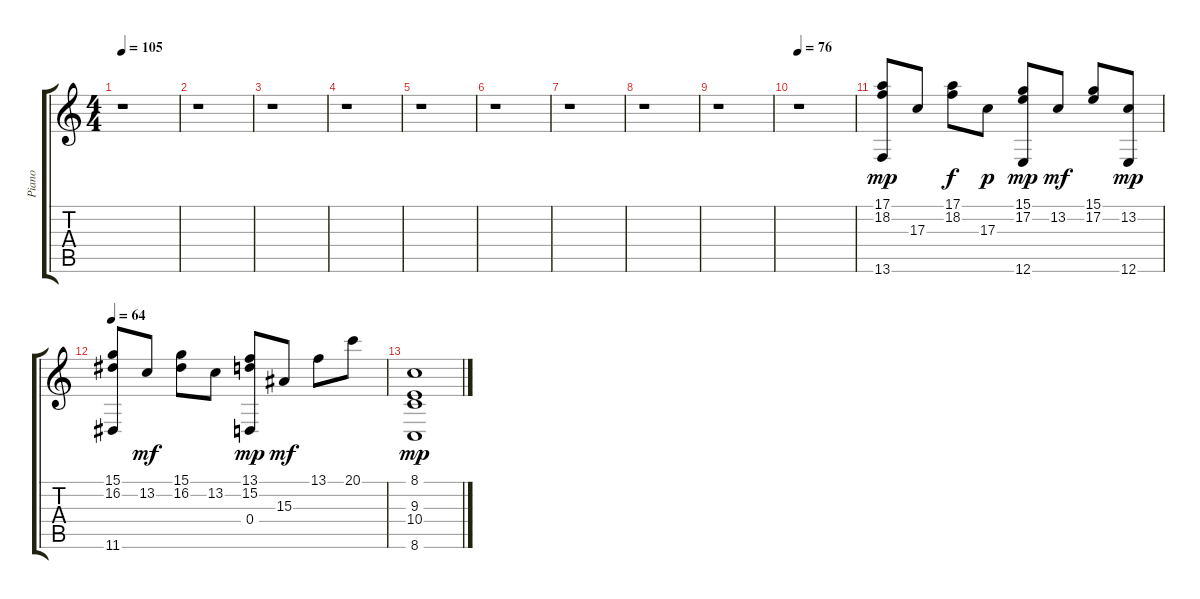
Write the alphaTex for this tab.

\track ("Piano" "Piano") {instrument acousticgrandpiano}
\staff {score tabs}
\tuning (E4 B3 G3 D3 A2 E2) {hide}
\ts (4 4)
\tempo 105
\clef g2
\ks c
r.1{dy mf} |
r.1 |
r.1 |
r.1 |
r.1 |
r.1 |
r.1 |
r.1 |
r.1 |
\tempo 76
r.1 |
(17.1 18.2 13.6).8{dy mp} 17.3.8 (17.1 18.2).8{dy f} 17.3.8{dy p} (15.1 17.2 12.6).8{dy mp} 13.2.8{dy mf} (15.1 17.2).8 (13.2 12.6).8{dy mp} |
\tempo 64
(15.1 16.2 11.6).8 13.2.8{dy mf} (15.1 16.2).8 13.2.8 (13.1 15.2 0.4).8{dy mp} 15.3.8{dy mf} 13.1.8 20.1.8 |
(8.1 9.3 10.4 8.6).1{dy mp}
